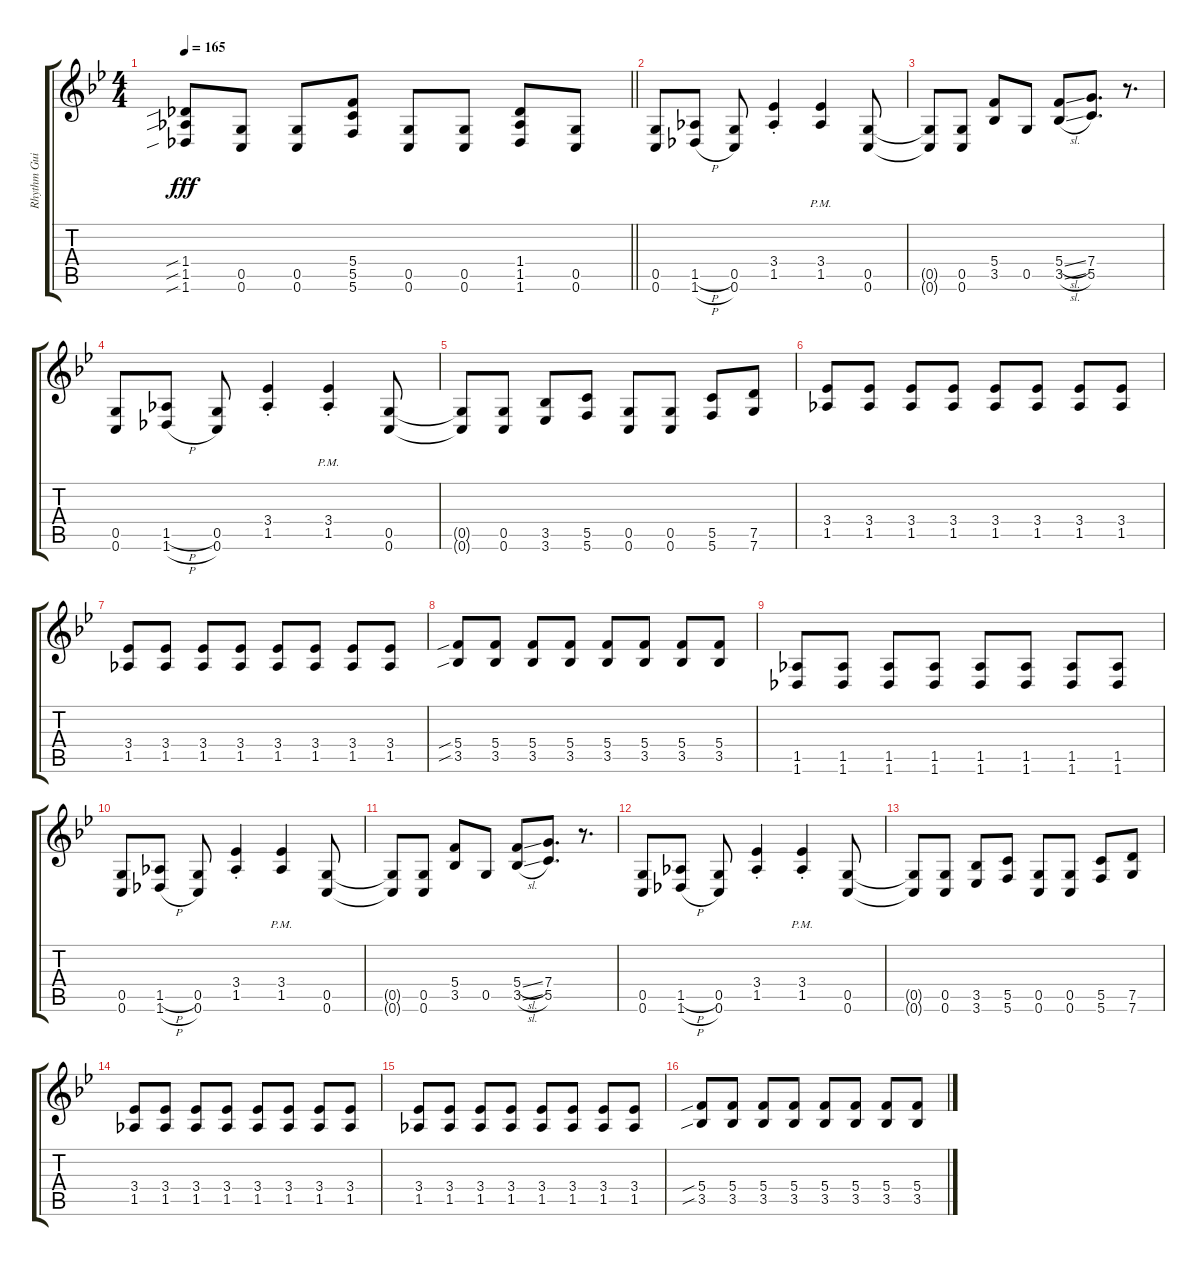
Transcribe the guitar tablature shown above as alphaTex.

\track ("Rhythm Guitar" "Rhythm Gui") {instrument distortionguitar}
\staff {score tabs}
\tuning (D4 A3 F3 C3 G2 C2) {hide}
\ts (4 4)
\tempo 165
\clef g2
\barLineRight lightlight
\ks bb
(1.4{sib} 1.5{sib} 1.6{sib}).8{dy fff} (0.5 0.6).8 (0.5 0.6).8 (5.4 5.5 5.6).8 (0.5 0.6).8 (0.5 0.6).8 (1.4 1.5 1.6).8 (0.5 0.6).8 |
(0.5 0.6).8 (1.5{h} 1.6{h}).8 (0.5 0.6).8 (3.4{st} 1.5{st}).4 (3.4{pm} 1.5{pm}).4 (0.5 0.6).8 |
(0.5{t} 0.6{t}).8 (0.5 0.6).8 (5.4 3.5).8 0.5.8 (5.4{sl} 3.5{sl}).8 (7.4 5.5).8{d} r.8{d} |
(0.5 0.6).8 (1.5{h} 1.6{h}).8 (0.5 0.6).8 (3.4{st} 1.5{st}).4 (3.4{pm st} 1.5{pm st}).4 (0.5 0.6).8 |
(0.5{t} 0.6{t}).8 (0.5 0.6).8 (3.5 3.6).8 (5.5 5.6).8 (0.5 0.6).8 (0.5 0.6).8 (5.5 5.6).8 (7.5 7.6).8 |
(3.4 1.5).8 (3.4 1.5).8 (3.4 1.5).8 (3.4 1.5).8 (3.4 1.5).8 (3.4 1.5).8 (3.4 1.5).8 (3.4 1.5).8 |
(3.4 1.5).8 (3.4 1.5).8 (3.4 1.5).8 (3.4 1.5).8 (3.4 1.5).8 (3.4 1.5).8 (3.4 1.5).8 (3.4 1.5).8 |
(5.4{sib} 3.5{sib}).8 (5.4 3.5).8 (5.4 3.5).8 (5.4 3.5).8 (5.4 3.5).8 (5.4 3.5).8 (5.4 3.5).8 (5.4 3.5).8 |
(1.5 1.6).8 (1.5 1.6).8 (1.5 1.6).8 (1.5 1.6).8 (1.5 1.6).8 (1.5 1.6).8 (1.5 1.6).8 (1.5 1.6).8 |
(0.5 0.6).8 (1.5{h} 1.6{h}).8 (0.5 0.6).8 (3.4{st} 1.5{st}).4 (3.4{pm} 1.5{pm}).4 (0.5 0.6).8 |
(0.5{t} 0.6{t}).8 (0.5 0.6).8 (5.4 3.5).8 0.5.8 (5.4{sl} 3.5{sl}).8 (7.4 5.5).8{d} r.8{d} |
(0.5 0.6).8 (1.5{h} 1.6{h}).8 (0.5 0.6).8 (3.4{st} 1.5{st}).4 (3.4{pm st} 1.5{pm st}).4 (0.5 0.6).8 |
(0.5{t} 0.6{t}).8 (0.5 0.6).8 (3.5 3.6).8 (5.5 5.6).8 (0.5 0.6).8 (0.5 0.6).8 (5.5 5.6).8 (7.5 7.6).8 |
(3.4 1.5).8 (3.4 1.5).8 (3.4 1.5).8 (3.4 1.5).8 (3.4 1.5).8 (3.4 1.5).8 (3.4 1.5).8 (3.4 1.5).8 |
(3.4 1.5).8 (3.4 1.5).8 (3.4 1.5).8 (3.4 1.5).8 (3.4 1.5).8 (3.4 1.5).8 (3.4 1.5).8 (3.4 1.5).8 |
(5.4{sib} 3.5{sib}).8 (5.4 3.5).8 (5.4 3.5).8 (5.4 3.5).8 (5.4 3.5).8 (5.4 3.5).8 (5.4 3.5).8 (5.4 3.5).8
